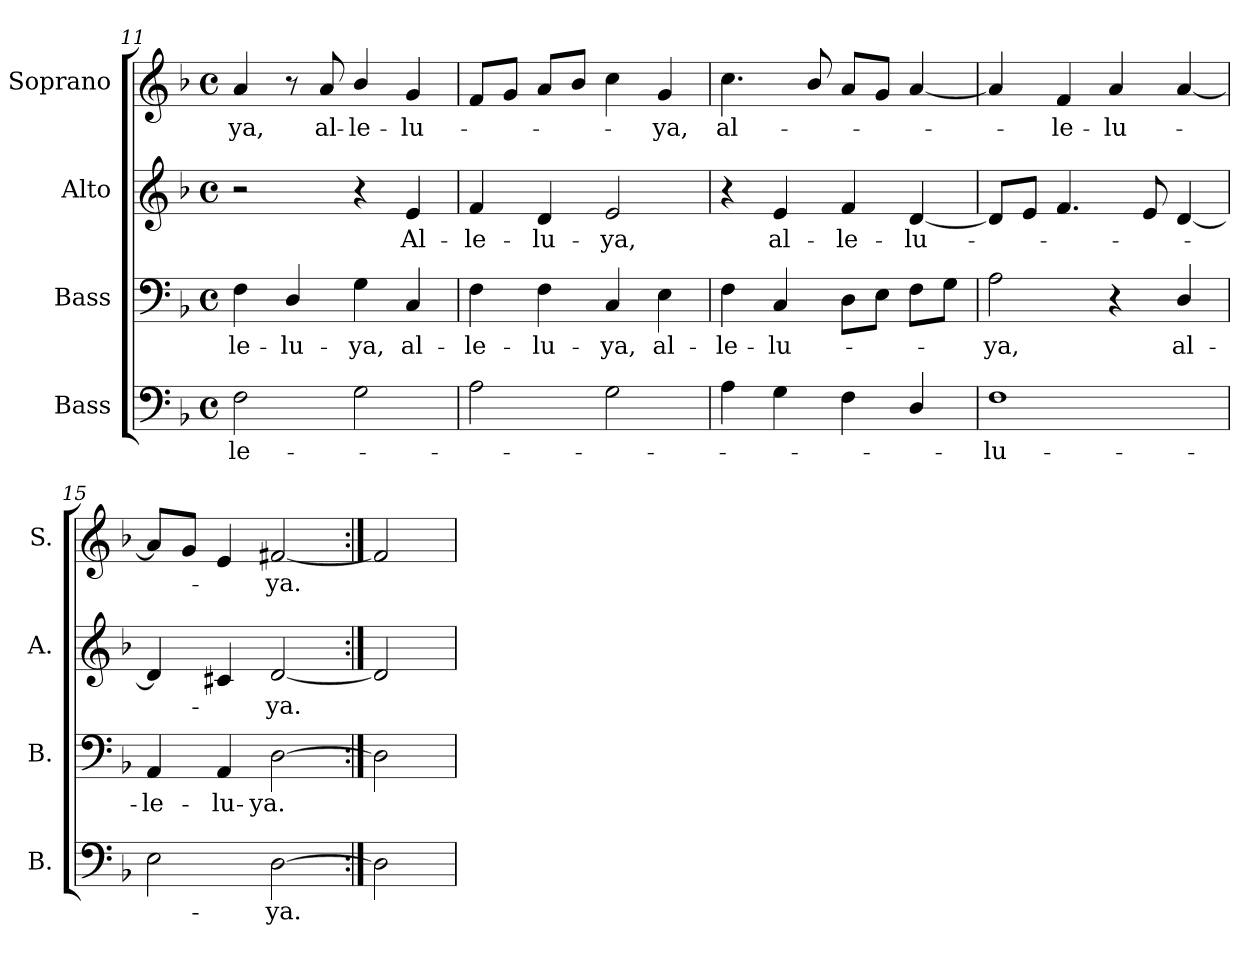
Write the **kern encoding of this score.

**kern	**text	**kern	**text	**kern	**text	**kern	**text
*part4	*part4	*part3	*part3	*part2	*part2	*part1	*part1
*staff4	*staff4	*staff3	*staff3	*staff2	*staff2	*staff1	*staff1
*I"Bass	*	*I"Bass	*	*I"Alto	*	*I"Soprano	*
*I'B.	*	*I'B.	*	*I'A.	*	*I'S.	*
*clefF4	*	*clefF4	*	*clefG2	*	*clefG2	*
*k[b-]	*	*k[b-]	*	*k[b-]	*	*k[b-]	*
*F:	*	*F:	*	*F:	*	*F:	*
*M4/4	*	*M4/4	*	*M4/4	*	*M4/4	*
*met(c)	*	*met(c)	*	*met(c)	*	*met(c)	*
=11	=11	=11	=11	=11	=11	=11	=11
!	!LO:LY:b:color=#000000	!	!	!	!	!	!
!	!	!	!LO:LY:b:color=#000000	!	!	!	!
!	!	!	!	!	!	!	!LO:LY:b:color=#000000
2Fi\	-le-	4Fi\	-le-	2r	.	4ai/	-ya,
!	!	!	!LO:LY:b:color=#000000	!	!	!	!
.	.	4Di/	-lu-	.	.	8r	.
!	!	!	!	!	!	!	!LO:LY:b:color=#000000
.	.	.	.	.	.	8ai/	al-
!	!	!	!LO:LY:b:color=#000000	!	!	!	!
!	!	!	!	!	!	!	!LO:LY:b:color=#000000
2Gi\	.	4Gi\	-ya,	4r	.	4b-i/	-le-
!	!	!	!LO:LY:b:color=#000000	!	!	!	!
!	!	!	!	!	!LO:LY:b:color=#000000	!	!
!	!	!	!	!	!	!	!LO:LY:b:color=#000000
.	.	4Ci/	al-	4ei/	Al-	4gi/	-lu-
=12	=12	=12	=12	=12	=12	=12	=12
!	!	!	!LO:LY:b:color=#000000	!	!	!	!
!	!	!	!	!	!LO:LY:b:color=#000000	!	!
2Ai\	.	4Fi\	-le-	4fi/	-le-	8fi/L	.
.	.	.	.	.	.	8gi/J	.
!	!	!	!LO:LY:b:color=#000000	!	!	!	!
!	!	!	!	!	!LO:LY:b:color=#000000	!	!
.	.	4Fi\	-lu-	4di/	-lu-	8ai/L	.
.	.	.	.	.	.	8b-i/J	.
!	!	!	!LO:LY:b:color=#000000	!	!	!	!
!	!	!	!	!	!LO:LY:b:color=#000000	!	!
2Gi\	.	4Ci/	-ya,	2ei/	-ya,	4cci\	.
!	!	!	!LO:LY:b:color=#000000	!	!	!	!
!	!	!	!	!	!	!	!LO:LY:b:color=#000000
.	.	4Ei\	al-	.	.	4gi/	-ya,
=13	=13	=13	=13	=13	=13	=13	=13
!	!	!	!LO:LY:b:color=#000000	!	!	!	!
!	!	!	!	!	!	!	!LO:LY:b:color=#000000
4Ai\	.	4Fi\	-le-	4r	.	4.cci\	al-
!	!	!	!LO:LY:b:color=#000000	!	!	!	!
!	!	!	!	!	!LO:LY:b:color=#000000	!	!
4Gi\	.	4Ci/	-lu-	4ei/	al-	.	.
.	.	.	.	.	.	8b-i/	.
!	!	!	!	!	!LO:LY:b:color=#000000	!	!
4Fi\	.	8Di\L	.	4fi/	-le-	8ai/L	.
.	.	8Ei\J	.	.	.	8gi/J	.
!	!	!	!	!	!LO:LY:b:color=#000000	!	!
4Di/	.	8Fi\L	.	[4di/	-lu-	[4ai/	.
.	.	8Gi\J	.	.	.	.	.
=14	=14	=14	=14	=14	=14	=14	=14
!	!LO:LY:b:color=#000000	!	!	!	!	!	!
!	!	!	!LO:LY:b:color=#000000	!	!	!	!
1Fi	-lu-	2Ai\	-ya,	8di/L]	.	4ai/]	.
.	.	.	.	8ei/J	.	.	.
!	!	!	!	!	!	!	!LO:LY:b:color=#000000
.	.	.	.	4.fi/	.	4fi/	-le-
!	!	!	!	!	!	!	!LO:LY:b:color=#000000
.	.	4r	.	.	.	4ai/	-lu-
.	.	.	.	8ei/	.	.	.
!	!	!	!LO:LY:b:color=#000000	!	!	!	!
.	.	4Di/	al-	[4di/	.	[4ai/	.
=15	=15	=15	=15	=15	=15	=15	=15
!	!	!	!LO:LY:b:color=#000000	!	!	!	!
2Ei\	.	4AAi/	-le-	4di/]	.	8ai/L]	.
.	.	.	.	.	.	8gi/J	.
!	!	!	!LO:LY:b:color=#000000	!	!	!	!
.	.	4AAi/	-lu-	4c#i/	.	4ei/	.
!	!LO:LY:b:color=#000000	!	!	!	!	!	!
!	!	!	!LO:LY:b:color=#000000	!	!	!	!
!	!	!	!	!	!LO:LY:b:color=#000000	!	!
!	!	!	!	!	!	!	!LO:LY:b:color=#000000
[2Di	-ya.	[2Di	-ya.	[2di	-ya.	[2f#Xi	-ya.
=16:|!	=16:|!	=16:|!	=16:|!	=16:|!	=16:|!	=16:|!	=16:|!
2Di]	.	2Di]	.	2di]	.	2f#i]	.
=	=	=	=	=	=	=	=
*-	*-	*-	*-	*-	*-	*-	*-
